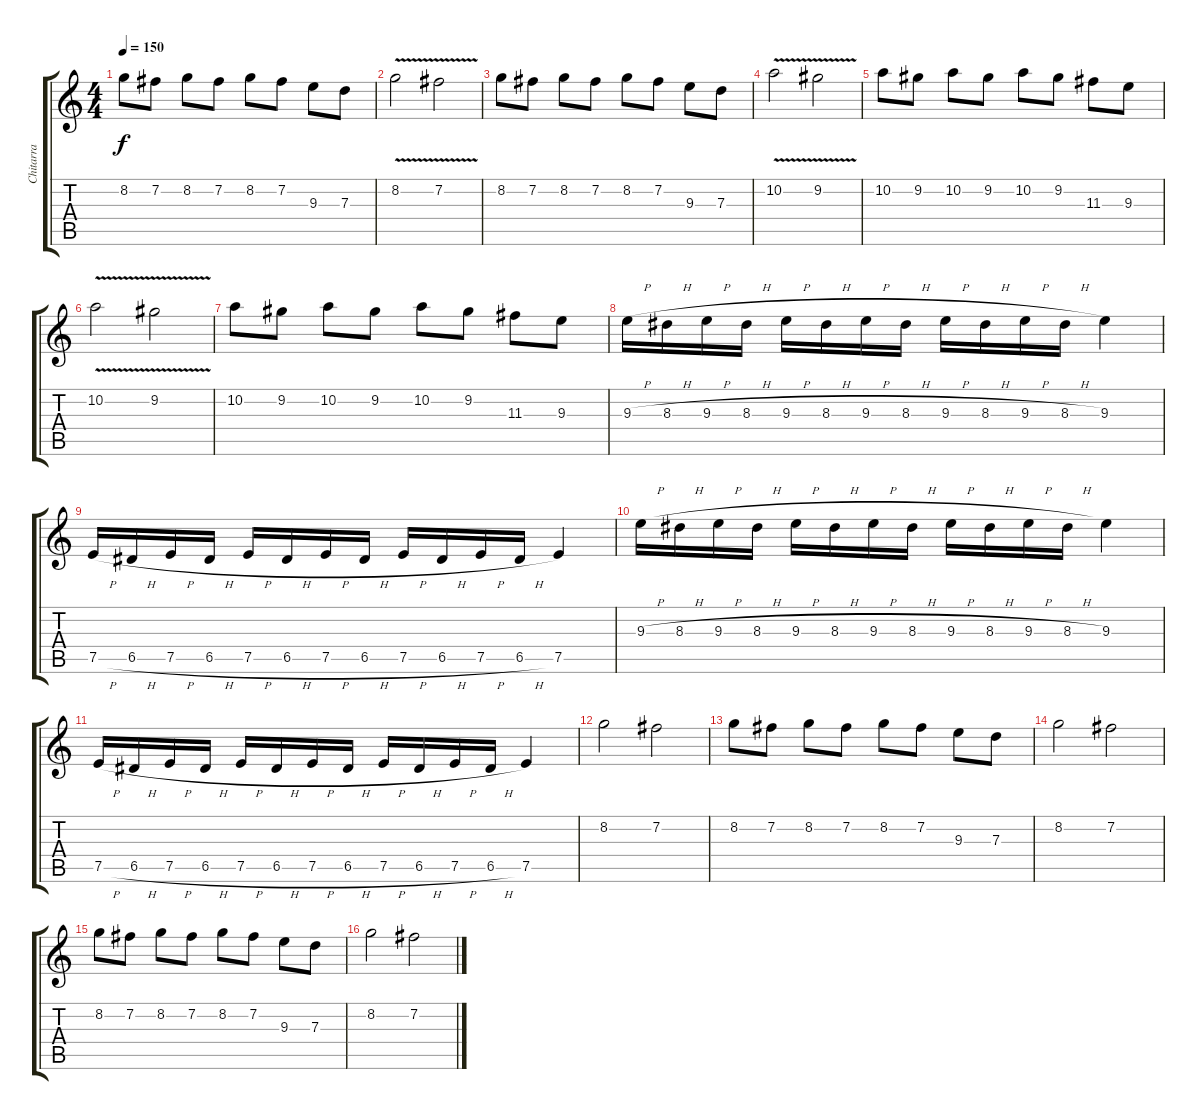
\track ("Chitarra" "Chitarra") {instrument overdrivenguitar}
\staff {score tabs}
\tuning (E4 B3 G3 D3 A2 E2) {hide}
\ts (4 4)
\tempo 150
\clef g2
\ks c
8.2.8{dy f} 7.2.8 8.2.8 7.2.8 8.2.8 7.2.8 9.3.8 7.3.8 |
8.2{v}.2{instrument distortionguitar} 7.2{v}.2 |
8.2.8 7.2.8 8.2.8 7.2.8 8.2.8 7.2.8 9.3.8 7.3.8 |
10.2{v}.2 9.2{v}.2 |
10.2.8 9.2.8 10.2.8 9.2.8 10.2.8 9.2.8 11.3.8 9.3.8 |
10.2{v}.2 9.2{v}.2 |
10.2.8 9.2.8 10.2.8 9.2.8 10.2.8 9.2.8 11.3.8 9.3.8 |
9.3{h}.16 8.3{h}.16 9.3{h}.16 8.3{h}.16 9.3{h}.16 8.3{h}.16 9.3{h}.16 8.3{h}.16 9.3{h}.16 8.3{h}.16 9.3{h}.16 8.3{h}.16 9.3.4 |
7.5{h}.16 6.5{h}.16 7.5{h}.16 6.5{h}.16 7.5{h}.16 6.5{h}.16 7.5{h}.16 6.5{h}.16 7.5{h}.16 6.5{h}.16 7.5{h}.16 6.5{h}.16 7.5.4 |
9.3{h}.16 8.3{h}.16 9.3{h}.16 8.3{h}.16 9.3{h}.16 8.3{h}.16 9.3{h}.16 8.3{h}.16 9.3{h}.16 8.3{h}.16 9.3{h}.16 8.3{h}.16 9.3.4 |
7.5{h}.16 6.5{h}.16 7.5{h}.16 6.5{h}.16 7.5{h}.16 6.5{h}.16 7.5{h}.16 6.5{h}.16 7.5{h}.16 6.5{h}.16 7.5{h}.16 6.5{h}.16 7.5.4 |
8.2.2{volume 16 instrument distortionguitar} 7.2.2 |
8.2.8 7.2.8 8.2.8 7.2.8 8.2.8 7.2.8 9.3.8 7.3.8 |
8.2.2{instrument distortionguitar} 7.2.2 |
8.2.8 7.2.8 8.2.8 7.2.8 8.2.8 7.2.8 9.3.8 7.3.8 |
8.2.2{instrument distortionguitar} 7.2.2
